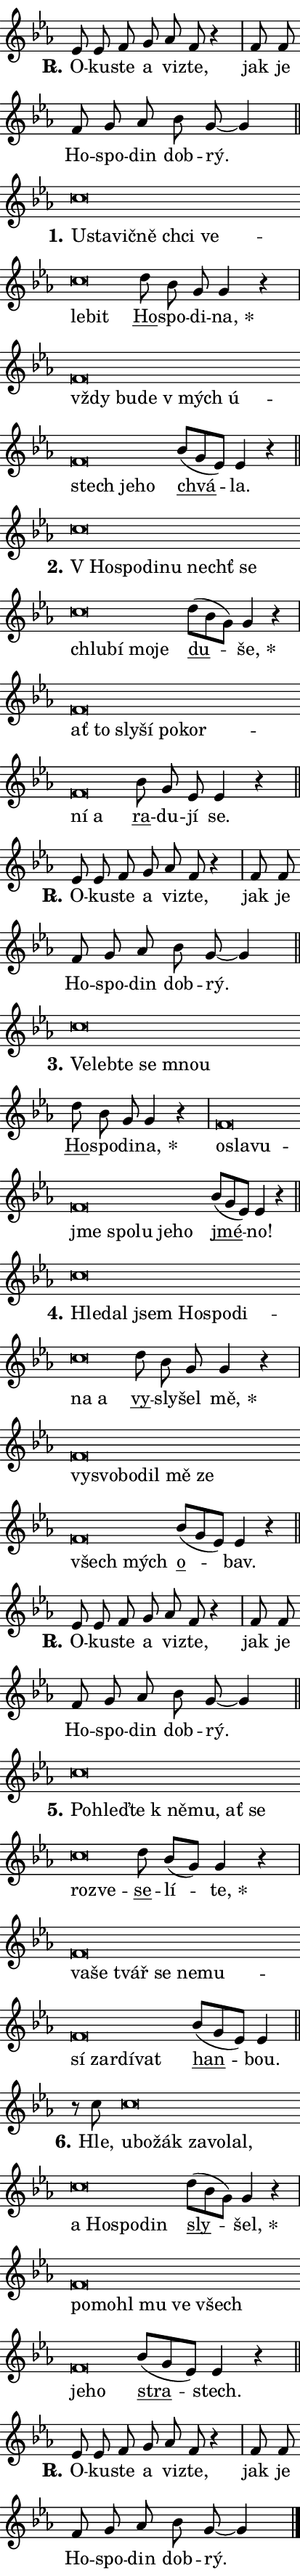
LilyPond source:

\version "2.24.0"
\header { tagline = "" }
\paper {
  indent = 0\cm
  top-margin = 0\cm
  right-margin = 0\cm
  bottom-margin = 0\cm
  left-margin = 0\cm
  paper-width = 7\cm
  page-breaking = #ly:one-page-breaking
  system-system-spacing.basic-distance = #11
  score-system-spacing.basic-distance = #11
  ragged-last = ##f
}


%% Author: Thomas Morley
%% https://lists.gnu.org/archive/html/lilypond-user/2020-05/msg00002.html
#(define (line-position grob)
"Returns position of @var[grob} in current system:
   @code{'start}, if at first time-step
   @code{'end}, if at last time-step
   @code{'middle} otherwise
"
  (let* ((col (ly:item-get-column grob))
         (ln (ly:grob-object col 'left-neighbor))
         (rn (ly:grob-object col 'right-neighbor))
         (col-to-check-left (if (ly:grob? ln) ln col))
         (col-to-check-right (if (ly:grob? rn) rn col))
         (break-dir-left
           (and
             (ly:grob-property col-to-check-left 'non-musical #f)
             (ly:item-break-dir col-to-check-left)))
         (break-dir-right
           (and
             (ly:grob-property col-to-check-right 'non-musical #f)
             (ly:item-break-dir col-to-check-right))))
        (cond ((eqv? 1 break-dir-left) 'start)
              ((eqv? -1 break-dir-right) 'end)
              (else 'middle))))

#(define (tranparent-at-line-position vctor)
  (lambda (grob)
  "Relying on @code{line-position} select the relevant enry from @var{vctor}.
Used to determine transparency,"
    (case (line-position grob)
      ((end) (not (vector-ref vctor 0)))
      ((middle) (not (vector-ref vctor 1)))
      ((start) (not (vector-ref vctor 2))))))

noteHeadBreakVisibility =
#(define-music-function (break-visibility)(vector?)
"Makes @code{NoteHead}s transparent relying on @var{break-visibility}"
#{
  \override NoteHead.transparent =
    #(tranparent-at-line-position break-visibility)
#})

#(define delete-ledgers-for-transparent-note-heads
  (lambda (grob)
    "Reads whether a @code{NoteHead} is transparent.
If so this @code{NoteHead} is removed from @code{'note-heads} from
@var{grob}, which is supposed to be @code{LedgerLineSpanner}.
As a result ledgers are not printed for this @code{NoteHead}"
    (let* ((nhds-array (ly:grob-object grob 'note-heads))
           (nhds-list
             (if (ly:grob-array? nhds-array)
                 (ly:grob-array->list nhds-array)
                 '()))
           ;; Relies on the transparent-property being done before
           ;; Staff.LedgerLineSpanner.after-line-breaking is executed.
           ;; This is fragile ...
           (to-keep
             (remove
               (lambda (nhd)
                 (ly:grob-property nhd 'transparent #f))
               nhds-list)))
      ;; TODO find a better method to iterate over grob-arrays, similiar
      ;; to filter/remove etc for lists
      ;; For now rebuilt from scratch
      (set! (ly:grob-object grob 'note-heads)  '())
      (for-each
        (lambda (nhd)
          (ly:pointer-group-interface::add-grob grob 'note-heads nhd))
        to-keep))))

hideNotes = {
  \noteHeadBreakVisibility #begin-of-line-visible
}
unHideNotes = {
  \noteHeadBreakVisibility #all-visible
}

% work-around for resetting accidentals
% https://lilypond.org/doc/v2.23/Documentation/notation/displaying-rhythms#unmetered-music
cadenzaMeasure = {
  \cadenzaOff
  \partial 1024 s1024
  \cadenzaOn
}

#(define-markup-command (accent layout props text) (markup?)
  "Underline accented syllable"
  (interpret-markup layout props
    #{\markup \override #'(offset . 4.3) \underline { #text }#}))

responsum = \markup \concat {
  "R" \hspace #-1.05 \path #0.1 #'((moveto 0 0.07) (lineto 0.9 0.8)) \hspace #0.05 "."
}

\layout {
    \context {
        \Staff
        \remove "Time_signature_engraver"
        \override LedgerLineSpanner.after-line-breaking = #delete-ledgers-for-transparent-note-heads
    }
    \context {
        \Voice {
            \override NoteHead.output-attributes = #'((class . "notehead"))
            \override Hairpin.height = #0.55
        }
    }
    \context {
        \Lyrics {
            \override StanzaNumber.output-attributes = #'((class . "stanzanumber"))
            \override LyricSpace.minimum-distance = #0.9
            \override LyricText.font-name = #"TeX Gyre Schola"
            \override LyricText.font-size = 1
            \override StanzaNumber.font-name = #"TeX Gyre Schola Bold"
            \override StanzaNumber.font-size = 1
        }
    }
}

% magnetic-lyrics.ily
%
%   written by
%     Jean Abou Samra <jean@abou-samra.fr>
%     Werner Lemberg <wl@gnu.org>
%
%   adapted by
%     Jiri Hon <jiri.hon@gmail.com>
%
% Version 2022-Apr-15

% https://www.mail-archive.com/lilypond-user@gnu.org/msg149350.html

#(define (Left_hyphen_pointer_engraver context)
   "Collect syllable-hyphen-syllable occurrences in lyrics and store
them in properties.  This engraver only looks to the left.  For
example, if the lyrics input is @code{foo -- bar}, it does the
following.

@itemize @bullet
@item
Set the @code{text} property of the @code{LyricHyphen} grob between
@q{foo} and @q{bar} to @code{foo}.

@item
Set the @code{left-hyphen} property of the @code{LyricText} grob with
text @q{foo} to the @code{LyricHyphen} grob between @q{foo} and
@q{bar}.
@end itemize

Use this auxiliary engraver in combination with the
@code{lyric-@/text::@/apply-@/magnetic-@/offset!} hook."
   (let ((hyphen #f)
         (text #f))
     (make-engraver
      (acknowledgers
       ((lyric-syllable-interface engraver grob source-engraver)
        (set! text grob)))
      (end-acknowledgers
       ((lyric-hyphen-interface engraver grob source-engraver)
        ;(when (not (grob::has-interface grob 'lyric-space-interface))
          (set! hyphen grob)));)
      ((stop-translation-timestep engraver)
       (when (and text hyphen)
         (ly:grob-set-object! text 'left-hyphen hyphen))
       (set! text #f)
       (set! hyphen #f)))))

#(define (lyric-text::apply-magnetic-offset! grob)
   "If the space between two syllables is less than the value in
property @code{LyricText@/.details@/.squash-threshold}, move the right
syllable to the left so that it gets concatenated with the left
syllable.

Use this function as a hook for
@code{LyricText@/.after-@/line-@/breaking} if the
@code{Left_@/hyphen_@/pointer_@/engraver} is active."
   (let ((hyphen (ly:grob-object grob 'left-hyphen #f)))
     (when hyphen
       (let ((left-text (ly:spanner-bound hyphen LEFT)))
         (when (grob::has-interface left-text 'lyric-syllable-interface)
           (let* ((common (ly:grob-common-refpoint grob left-text X))
                  (this-x-ext (ly:grob-extent grob common X))
                  (left-x-ext
                   (begin
                     ;; Trigger magnetism for left-text.
                     (ly:grob-property left-text 'after-line-breaking)
                     (ly:grob-extent left-text common X)))
                  ;; `delta` is the gap width between two syllables.
                  (delta (- (interval-start this-x-ext)
                            (interval-end left-x-ext)))
                  (details (ly:grob-property grob 'details))
                  (threshold (assoc-get 'squash-threshold details 0.2)))
             (when (< delta threshold)
               (let* (;; We have to manipulate the input text so that
                      ;; ligatures crossing syllable boundaries are not
                      ;; disabled.  For languages based on the Latin
                      ;; script this is essentially a beautification.
                      ;; However, for non-Western scripts it can be a
                      ;; necessity.
                      (lt (ly:grob-property left-text 'text))
                      (rt (ly:grob-property grob 'text))
                      (is-space (grob::has-interface hyphen 'lyric-space-interface))
                      (space (if is-space " " ""))
                      (space-markup (grob-interpret-markup grob " "))
                      (space-size (interval-length (ly:stencil-extent space-markup X)))
                      (extra-delta (if is-space space-size 0))
                      ;; Append new syllable.
                      (ltrt-space (if (and (string? lt) (string? rt))
                                (string-append lt space rt)
                                (make-concat-markup (list lt space rt))))
                      ;; Right-align `ltrt` to the right side.
                      (ltrt-space-markup (grob-interpret-markup
                               grob
                               (make-translate-markup
                                (cons (interval-length this-x-ext) 0)
                                (make-right-align-markup ltrt-space)))))
                 (begin
                   ;; Don't print `left-text`.
                   (ly:grob-set-property! left-text 'stencil #f)
                   ;; Set text and stencil (which holds all collected
                   ;; syllables so far) and shift it to the left.
                   (ly:grob-set-property! grob 'text ltrt-space)
                   (ly:grob-set-property! grob 'stencil ltrt-space-markup)
                   (ly:grob-translate-axis! grob (- (- delta extra-delta)) X))))))))))


#(define (lyric-hyphen::displace-bounds-first grob)
   ;; Make very sure this callback isn't triggered too early.
   (let ((left (ly:spanner-bound grob LEFT))
         (right (ly:spanner-bound grob RIGHT)))
     (ly:grob-property left 'after-line-breaking)
     (ly:grob-property right 'after-line-breaking)
     (ly:lyric-hyphen::print grob)))

squashThreshold = #0.4

\layout {
  \context {
    \Lyrics
    \consists #Left_hyphen_pointer_engraver
    \override LyricText.after-line-breaking =
      #lyric-text::apply-magnetic-offset!
    \override LyricHyphen.stencil = #lyric-hyphen::displace-bounds-first
    \override LyricText.details.squash-threshold = \squashThreshold
    \override LyricHyphen.minimum-distance = 0
    \override LyricHyphen.minimum-length = \squashThreshold
  }
}

squash = \override LyricText.details.squash-threshold = 9999
unSquash = \override LyricText.details.squash-threshold = \squashThreshold

left = \override LyricText.self-alignment-X = #LEFT
unLeft = \revert LyricText.self-alignment-X

starOffset = #(lambda (grob) 
                (let ((x_offset (ly:self-alignment-interface::aligned-on-x-parent grob)))
                  (if (= x_offset 0) 0 (+ x_offset 1.2))))

star = #(define-music-function (syllable)(string?)
"Append star separator at the end of a syllable"
#{
  \once \override LyricText.X-offset = #starOffset
  \lyricmode { \markup {
    #syllable
    \override #'((font-name . "TeX Gyre Schola Bold")) \hspace #0.2 \lower #0.65 \larger "*"
  } }
#})

starAccent = #(define-music-function (syllable)(string?)
"Append star separator at the end of a syllable and make accent"
#{
  \once \override LyricText.X-offset = #starOffset
  \lyricmode { \markup {
    \accent #syllable
    \override #'((font-name . "TeX Gyre Schola Bold")) \hspace #0.2 \lower #0.65 \larger "*"
  } }
#})

breath = #(define-music-function (syllable)(string?)
"Append breathing indicator at the end of a syllable"
#{
  \lyricmode { \markup { #syllable "+" } }
#})

optionalBreath = #(define-music-function (syllable)(string?)
"Append optional breathing indicator at the end of a syllable"
#{
  \lyricmode { \markup { #syllable "(+)" } }
#})


\score {
    <<
        \new Voice = "melody" { \cadenzaOn \key es \major \relative { es'8 es f g as f r4 \cadenzaMeasure \bar "|" f8 f \bar "" f g as \bar "" bes g~ g4 \cadenzaMeasure \bar "||" \break } }
        \new Lyrics \lyricsto "melody" { \lyricmode { \set stanza = \responsum
O -- ku -- ste a vi -- zte, jak je Ho -- spo -- din dob -- rý. } }
    >>
    \layout {}
}

\score {
    <<
        \new Voice = "melody" { \cadenzaOn \key es \major \relative { c''\breve*1/16 \hideNotes \breve*1/16 \bar "" \breve*1/16 \bar "" \breve*1/16 \bar "" \breve*1/16 \bar "" \breve*1/16 \bar "" \breve*1/16 \breve*1/16 \bar "" \unHideNotes \bar "" d8 bes g g4 r \cadenzaMeasure \bar "|" f\breve*1/16 \hideNotes \breve*1/16 \bar "" \breve*1/16 \bar "" \breve*1/16 \bar "" \breve*1/16 \bar "" \breve*1/16 \bar "" \breve*1/16 \breve*1/16 \bar "" \unHideNotes \bar "" bes8[( g es)] es4 r \cadenzaMeasure \bar "||" \break } }
        \new Lyrics \lyricsto "melody" { \lyricmode { \set stanza = "1."
\left U -- \squash sta -- vič -- ně chci ve -- le -- bit \unLeft \unSquash \markup \accent Ho -- spo -- di -- \star na, \left vždy \squash bu -- de "v mých" ú -- stech je -- ho \unLeft \unSquash \markup \accent chvá -- la. } }
    >>
    \layout {}
}

\score {
    <<
        \new Voice = "melody" { \cadenzaOn \key es \major \relative { c''\breve*1/16 \hideNotes \breve*1/16 \bar "" \breve*1/16 \bar "" \breve*1/16 \bar "" \breve*1/16 \bar "" \breve*1/16 \bar "" \breve*1/16 \bar "" \breve*1/16 \bar "" \breve*1/16 \breve*1/16 \bar "" \unHideNotes \bar "" d8[( bes g)] g4 r \cadenzaMeasure \bar "|" f\breve*1/16 \hideNotes \breve*1/16 \bar "" \breve*1/16 \bar "" \breve*1/16 \bar "" \breve*1/16 \bar "" \breve*1/16 \bar "" \breve*1/16 \breve*1/16 \bar "" \unHideNotes \bar "" bes8 g es es4 r \cadenzaMeasure \bar "||" \break } }
        \new Lyrics \lyricsto "melody" { \lyricmode { \set stanza = "2."
\left "V Ho" -- \squash spo -- di -- nu nechť se chlu -- bí mo -- je \unLeft \unSquash \markup \accent du -- \star še, \left ať \squash to sly -- ší po -- kor -- ní a \unLeft \unSquash \markup \accent ra -- du -- jí se. } }
    >>
    \layout {}
}

\score {
    <<
        \new Voice = "melody" { \cadenzaOn \key es \major \relative { es'8 es f g as f r4 \cadenzaMeasure \bar "|" f8 f \bar "" f g as \bar "" bes g~ g4 \cadenzaMeasure \bar "||" \break } }
        \new Lyrics \lyricsto "melody" { \lyricmode { \set stanza = \responsum
O -- ku -- ste a vi -- zte, jak je Ho -- spo -- din dob -- rý. } }
    >>
    \layout {}
}

\score {
    <<
        \new Voice = "melody" { \cadenzaOn \key es \major \relative { c''\breve*1/16 \hideNotes \breve*1/16 \bar "" \breve*1/16 \bar "" \breve*1/16 \breve*1/16 \bar "" \unHideNotes \bar "" d8 bes g g4 r \cadenzaMeasure \bar "|" f\breve*1/16 \hideNotes \breve*1/16 \bar "" \breve*1/16 \bar "" \breve*1/16 \bar "" \breve*1/16 \bar "" \breve*1/16 \bar "" \breve*1/16 \breve*1/16 \bar "" \unHideNotes \bar "" bes8[( g es)] es4 r \cadenzaMeasure \bar "||" \break } }
        \new Lyrics \lyricsto "melody" { \lyricmode { \set stanza = "3."
\left Ve -- \squash leb -- te se mnou \unLeft \unSquash \markup \accent Ho -- spo -- di -- \star na, \left o -- \squash sla -- vu -- jme spo -- lu je -- ho \unLeft \unSquash \markup \accent jmé -- no! } }
    >>
    \layout {}
}

\score {
    <<
        \new Voice = "melody" { \cadenzaOn \key es \major \relative { c''\breve*1/16 \hideNotes \breve*1/16 \bar "" \breve*1/16 \bar "" \breve*1/16 \bar "" \breve*1/16 \bar "" \breve*1/16 \bar "" \breve*1/16 \breve*1/16 \bar "" \unHideNotes \bar "" d8 bes g g4 r \cadenzaMeasure \bar "|" f\breve*1/16 \hideNotes \breve*1/16 \bar "" \breve*1/16 \bar "" \breve*1/16 \bar "" \breve*1/16 \bar "" \breve*1/16 \bar "" \breve*1/16 \breve*1/16 \bar "" \unHideNotes \bar "" bes8[( g es)] es4 r \cadenzaMeasure \bar "||" \break } }
        \new Lyrics \lyricsto "melody" { \lyricmode { \set stanza = "4."
\left Hle -- \squash dal jsem Ho -- spo -- di -- na a \unLeft \unSquash \markup \accent vy -- sly -- šel \star mě, \left vy -- \squash svo -- bo -- dil mě ze všech mých \unLeft \unSquash \markup \accent o -- bav. } }
    >>
    \layout {}
}

\score {
    <<
        \new Voice = "melody" { \cadenzaOn \key es \major \relative { es'8 es f g as f r4 \cadenzaMeasure \bar "|" f8 f \bar "" f g as \bar "" bes g~ g4 \cadenzaMeasure \bar "||" \break } }
        \new Lyrics \lyricsto "melody" { \lyricmode { \set stanza = \responsum
O -- ku -- ste a vi -- zte, jak je Ho -- spo -- din dob -- rý. } }
    >>
    \layout {}
}

\score {
    <<
        \new Voice = "melody" { \cadenzaOn \key es \major \relative { c''\breve*1/16 \hideNotes \breve*1/16 \bar "" \breve*1/16 \bar "" \breve*1/16 \bar "" \breve*1/16 \bar "" \breve*1/16 \bar "" \breve*1/16 \bar "" \breve*1/16 \breve*1/16 \bar "" \unHideNotes \bar "" d8 bes[( g)] g4 r \cadenzaMeasure \bar "|" f\breve*1/16 \hideNotes \breve*1/16 \bar "" \breve*1/16 \bar "" \breve*1/16 \bar "" \breve*1/16 \bar "" \breve*1/16 \bar "" \breve*1/16 \bar "" \breve*1/16 \bar "" \breve*1/16 \breve*1/16 \bar "" \unHideNotes \bar "" bes8[( g es)] es4 \cadenzaMeasure \bar "||" \break } }
        \new Lyrics \lyricsto "melody" { \lyricmode { \set stanza = "5."
\left Po -- \squash hleď -- te "k ně" -- mu, ať se roz -- ve -- \unLeft \unSquash \markup \accent se -- lí -- \star te, \left va -- \squash še tvář se ne -- mu -- sí za -- rdí -- vat \unLeft \unSquash \markup \accent han -- bou. } }
    >>
    \layout {}
}

\score {
    <<
        \new Voice = "melody" { \cadenzaOn \key es \major \relative { r8 c'' c\breve*1/16 \hideNotes \breve*1/16 \bar "" \breve*1/16 \bar "" \breve*1/16 \bar "" \breve*1/16 \bar "" \breve*1/16 \bar "" \breve*1/16 \bar "" \breve*1/16 \bar "" \breve*1/16 \breve*1/16 \bar "" \unHideNotes \bar "" d8[( bes g)] g4 r \cadenzaMeasure \bar "|" f\breve*1/16 \hideNotes \breve*1/16 \bar "" \breve*1/16 \bar "" \breve*1/16 \bar "" \breve*1/16 \bar "" \breve*1/16 \bar "" \breve*1/16 \breve*1/16 \bar "" \unHideNotes \bar "" bes8[( g es)] es4 r \cadenzaMeasure \bar "||" \break } }
        \new Lyrics \lyricsto "melody" { \lyricmode { \set stanza = "6."
Hle, \left u -- \squash bo -- žák za -- vo -- lal, a Ho -- spo -- din \unLeft \unSquash \markup \accent sly -- \star šel, \left po -- \squash mo -- hl mu ve všech je -- ho \unLeft \unSquash \markup \accent stra -- stech. } }
    >>
    \layout {}
}

\score {
    <<
        \new Voice = "melody" { \cadenzaOn \key es \major \relative { es'8 es f g as f r4 \cadenzaMeasure \bar "|" f8 f \bar "" f g as \bar "" bes g~ g4 \cadenzaMeasure \bar "||" \break } \bar "|." }
        \new Lyrics \lyricsto "melody" { \lyricmode { \set stanza = \responsum
O -- ku -- ste a vi -- zte, jak je Ho -- spo -- din dob -- rý. } }
    >>
    \layout {}
}
